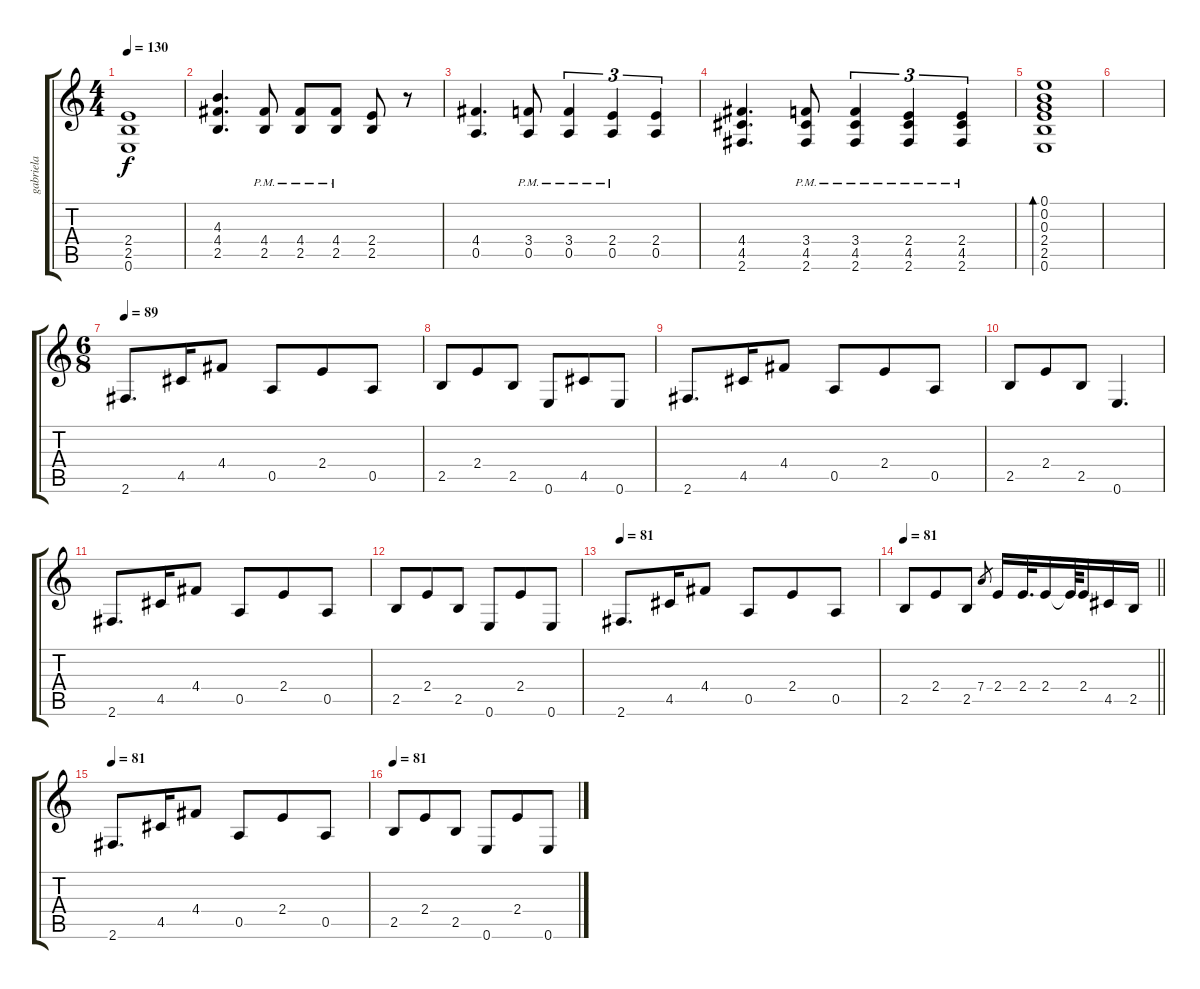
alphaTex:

\track ("gabriela" "gabriela") {instrument acousticguitarnylon}
\staff {score tabs}
\tuning (E4 B3 G3 D3 A2 E2) {hide}
\ts (4 4)
\tempo 130
\clef g2
\ks c
(2.4{t} 2.5{t} 0.6{t}).1{dy f} |
(4.3 4.4 2.5).4{d} (4.4{pm} 2.5{pm}).8 (4.4{pm} 2.5{pm}).8 (4.4{pm} 2.5{pm}).8 (2.4 2.5).8 r.8 |
(4.4 0.5).4{d} (3.4{pm} 0.5{pm}).8 (3.4{pm} 0.5{pm}).4{tu (3 2)} (2.4{pm} 0.5{pm}).4{tu (3 2)} (2.4 0.5).4{tu (3 2)} |
(4.4 4.5 2.6).4{d} (3.4{pm} 4.5{pm} 2.6{pm}).8 (3.4{pm} 4.5{pm} 2.6{pm}).4{tu (3 2)} (2.4{pm} 4.5{pm} 2.6{pm}).4{tu (3 2)} (2.4{pm} 4.5{pm} 2.6{pm}).4{tu (3 2)} |
(0.1 0.2 0.3 2.4 2.5 0.6).1{bd 480 volume 7} |
|
\ts (6 8)
\tempo 81
\tempo 89
2.6.8{d} 4.5.16 4.4.8 0.5.8 2.4.8 0.5.8 |
2.5.8 2.4.8 2.5.8 0.6.8 4.5.8 0.6.8 |
2.6.8{d} 4.5.16 4.4.8 0.5.8 2.4.8 0.5.8 |
2.5.8 2.4.8 2.5.8 0.6.4{d} |
2.6.8{d} 4.5.16 4.4.8 0.5.8 2.4.8 0.5.8 |
2.5.8 2.4.8 2.5.8 0.6.8 2.4.8 0.6.8 |
\tempo 81
2.6.8{d} 4.5.16 4.4.8 0.5.8 2.4.8 0.5.8 |
\tempo 81
\barLineRight lightlight
2.5.8 2.4.8 2.5.8 7.4.8{gr} 2.4.16 2.4.32{d} 2.4.16 2.4{t}.64 2.4.16 4.5.16 2.5.16 |
\tempo 81
2.6.8{d} 4.5.16 4.4.8 0.5.8 2.4.8 0.5.8 |
\tempo 81
2.5.8 2.4.8 2.5.8 0.6.8 2.4.8 0.6.8
